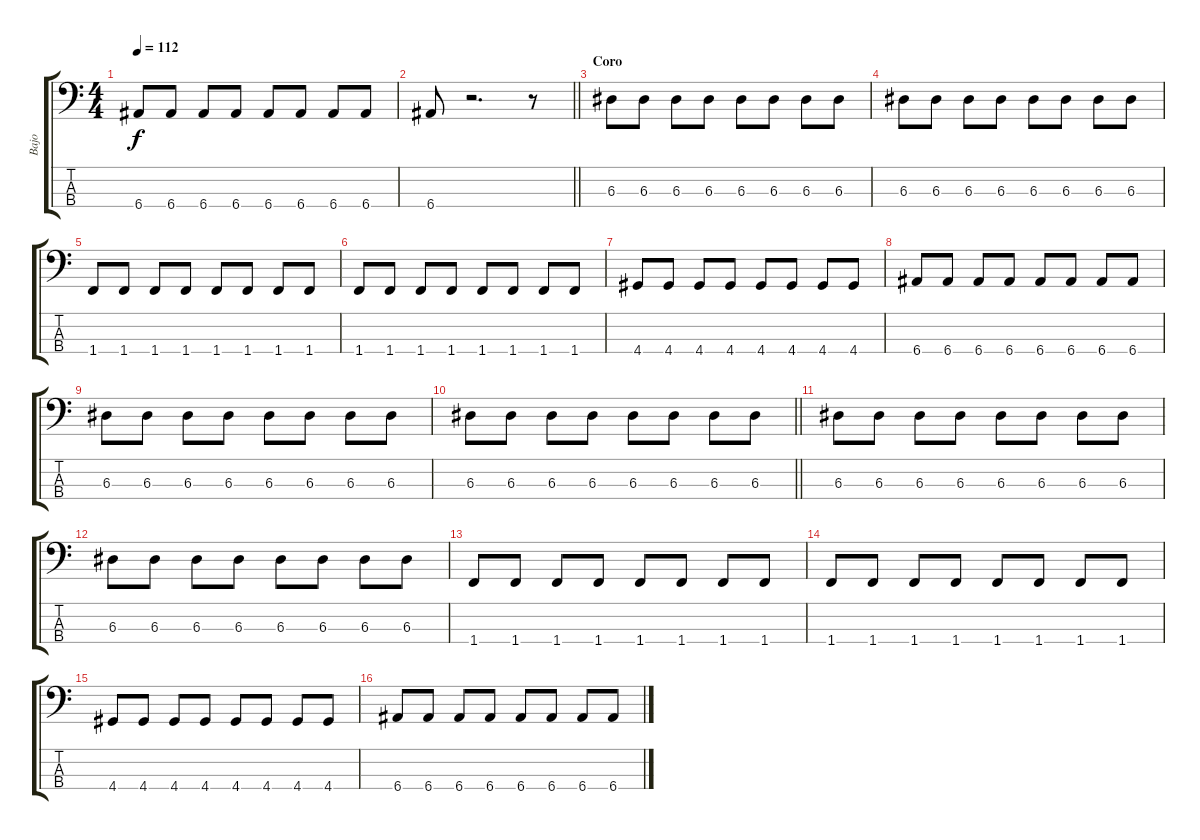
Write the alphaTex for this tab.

\track ("Bajo" "Bajo") {instrument electricbassfinger}
\staff {score tabs}
\tuning (G2 D2 A1 E1) {hide}
\ts (4 4)
\tempo 112
\clef f4
\ks c
6.4.8{dy f} 6.4.8 6.4.8 6.4.8 6.4.8 6.4.8 6.4.8 6.4.8 |
\barLineRight lightlight
6.4.8 r.2{d} r.8 |
\section ("" "Coro")
6.3.8 6.3.8 6.3.8 6.3.8 6.3.8 6.3.8 6.3.8 6.3.8 |
6.3.8 6.3.8 6.3.8 6.3.8 6.3.8 6.3.8 6.3.8 6.3.8 |
1.4.8 1.4.8 1.4.8 1.4.8 1.4.8 1.4.8 1.4.8 1.4.8 |
1.4.8 1.4.8 1.4.8 1.4.8 1.4.8 1.4.8 1.4.8 1.4.8 |
4.4.8 4.4.8 4.4.8 4.4.8 4.4.8 4.4.8 4.4.8 4.4.8 |
6.4.8 6.4.8 6.4.8 6.4.8 6.4.8 6.4.8 6.4.8 6.4.8 |
6.3.8 6.3.8 6.3.8 6.3.8 6.3.8 6.3.8 6.3.8 6.3.8 |
\barLineRight lightlight
6.3.8 6.3.8 6.3.8 6.3.8 6.3.8 6.3.8 6.3.8 6.3.8 |
\section ("" "")
6.3.8 6.3.8 6.3.8 6.3.8 6.3.8 6.3.8 6.3.8 6.3.8 |
6.3.8 6.3.8 6.3.8 6.3.8 6.3.8 6.3.8 6.3.8 6.3.8 |
1.4.8 1.4.8 1.4.8 1.4.8 1.4.8 1.4.8 1.4.8 1.4.8 |
1.4.8 1.4.8 1.4.8 1.4.8 1.4.8 1.4.8 1.4.8 1.4.8 |
4.4.8 4.4.8 4.4.8 4.4.8 4.4.8 4.4.8 4.4.8 4.4.8 |
6.4.8 6.4.8 6.4.8 6.4.8 6.4.8 6.4.8 6.4.8 6.4.8
